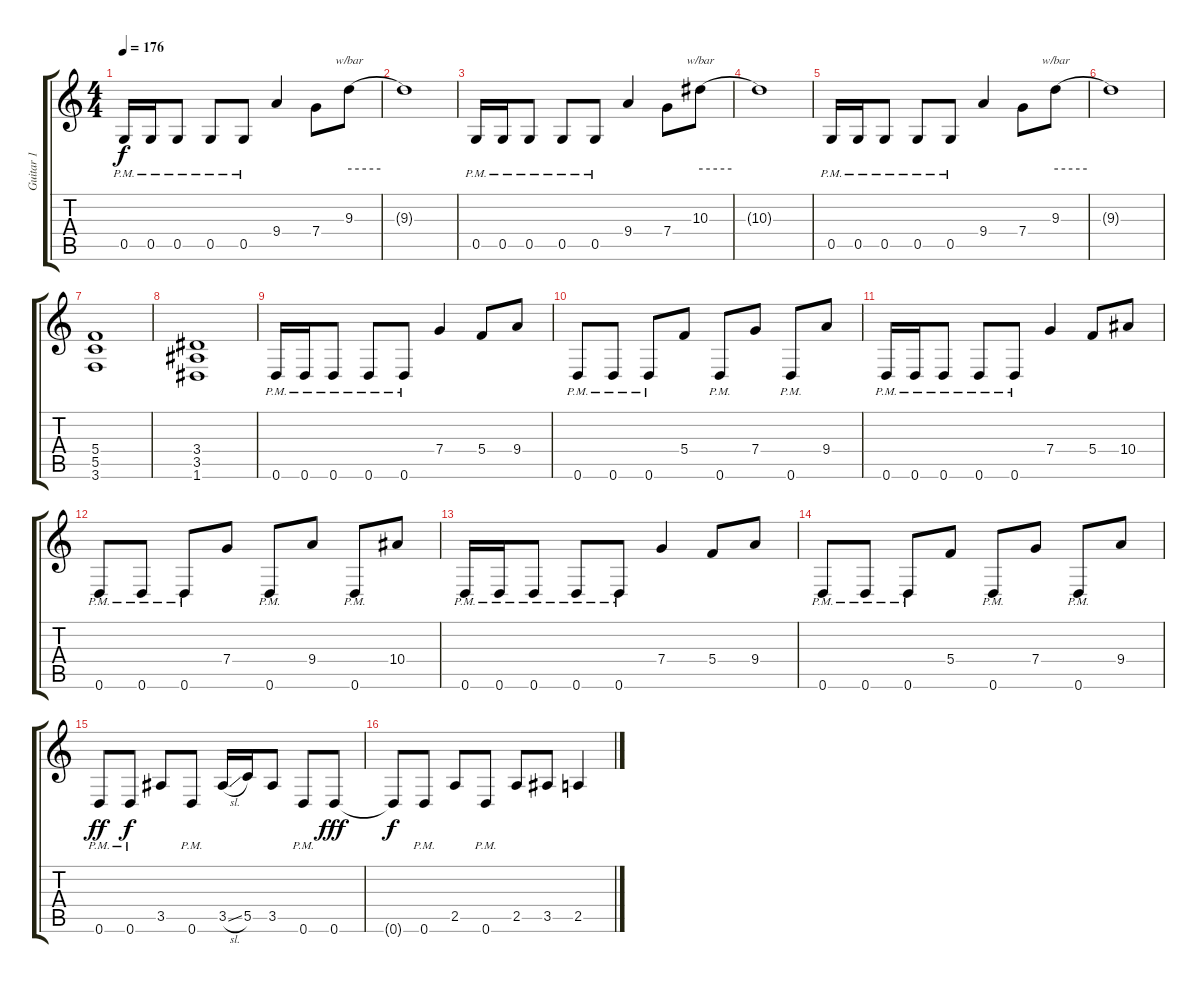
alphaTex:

\track ("Guitar 1" "Guitar 1") {instrument distortionguitar}
\staff {score tabs}
\tuning (D4 A3 F3 C3 G2 D2) {hide}
\ts (4 4)
\tempo 176
\clef g2
\ks c
0.5{pm}.16{dy f balance 8} 0.5{pm}.16 0.5{pm}.8 0.5{pm}.8 0.5{pm}.8 9.4.4 7.4.8 9.3.8{tbe (hold default 0 0 60 0)} |
9.3{t}.1 |
0.5{pm}.16 0.5{pm}.16 0.5{pm}.8 0.5{pm}.8 0.5{pm}.8 9.4.4 7.4.8 10.3.8{tbe (hold default 0 0 60 0)} |
10.3{t}.1 |
0.5{pm}.16 0.5{pm}.16 0.5{pm}.8 0.5{pm}.8 0.5{pm}.8 9.4.4 7.4.8 9.3.8{tbe (hold default 0 0 60 0)} |
9.3{t}.1 |
(5.4 5.5 3.6).1 |
(3.4 3.5 1.6).1 |
0.6{pm}.16{volume 11 balance 0} 0.6{pm}.16 0.6{pm}.8 0.6{pm}.8 0.6{pm}.8 7.4.4 5.4.8 9.4.8 |
0.6{pm}.8 0.6{pm}.8 0.6{pm}.8 5.4.8 0.6{pm}.8 7.4.8 0.6{pm}.8 9.4.8 |
0.6{pm}.16 0.6{pm}.16 0.6{pm}.8 0.6{pm}.8 0.6{pm}.8 7.4.4 5.4.8 10.4.8 |
0.6{pm}.8 0.6{pm}.8 0.6{pm}.8 7.4.8 0.6{pm}.8 9.4.8 0.6{pm}.8 10.4.8 |
0.6{pm}.16 0.6{pm}.16 0.6{pm}.8 0.6{pm}.8 0.6{pm}.8 7.4.4 5.4.8 9.4.8 |
0.6{pm}.8 0.6{pm}.8 0.6{pm}.8 5.4.8 0.6{pm}.8 7.4.8 0.6{pm}.8 9.4.8 |
0.6{pm}.8{dy ff} 0.6{pm}.8{dy f} 3.5.8 0.6{pm}.8 3.5{sl}.16 5.5.16 3.5.8 0.6{pm}.8 0.6.8{dy fff} |
0.6{t}.8{dy f} 0.6{pm}.8 2.5.8 0.6{pm}.8 2.5.8 3.5.8 2.5.4
